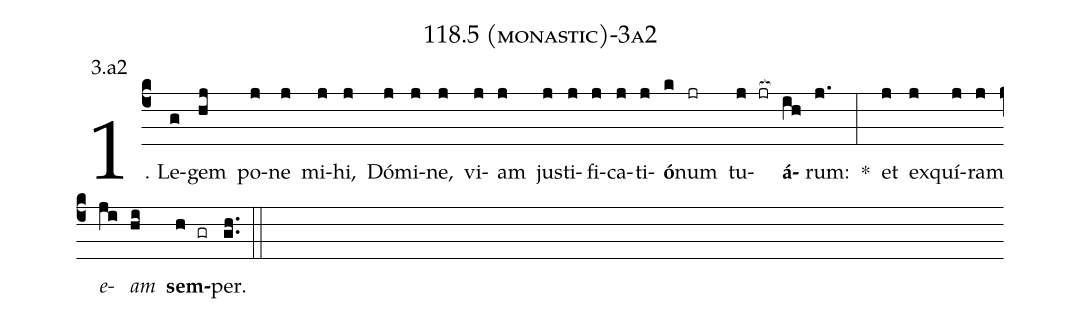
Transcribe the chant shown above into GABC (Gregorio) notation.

name: 118.5 (monastic)-3a2;
annotation: 3.a2;
%%
(c4)1. Le(g)gem(hj) po(j)ne(j) mi(j)hi,(j) Dó(j)mi(j)ne,(j) vi(j)am(j) jus(j)ti(j)fi(j)ca(j)ti(j)<b>ó</b>(k)num(jr) tu(j jr[ocb:1{])<b>á</b>(ih[ocb:0}])rum:(j.) *(:) et(j) ex(j)quí(j)ram(j) <i>e</i>(ji)<i>am</i>(hi) <b>sem</b>(h gr)per.(gh..) (::)
